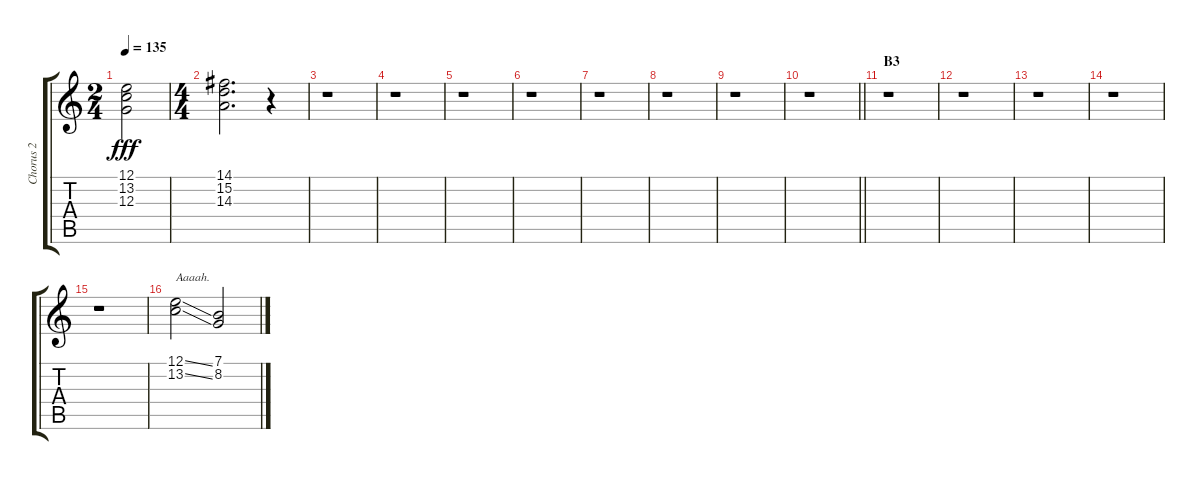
\track ("Chorus 2" "Chorus 2") {instrument choiraahs}
\staff {score tabs}
\tuning (E4 B3 G3 D3 A2 E2) {hide}
\ts (2 4)
\tempo 135
\clef g2
\ks c
(12.1 13.2 12.3).2{dy fff} |
\ts (4 4)
(14.1 15.2 14.3).2{d} r.4 |
r.1 |
r.1 |
r.1 |
r.1 |
r.1 |
r.1 |
r.1 |
\barLineRight lightlight
r.1 |
\section ("" "B3")
r.1 |
r.1 |
r.1 |
r.1 |
r.1 |
(12.1{ss} 13.2{ss}).2{txt "Aaaah."} (7.1 8.2).2
